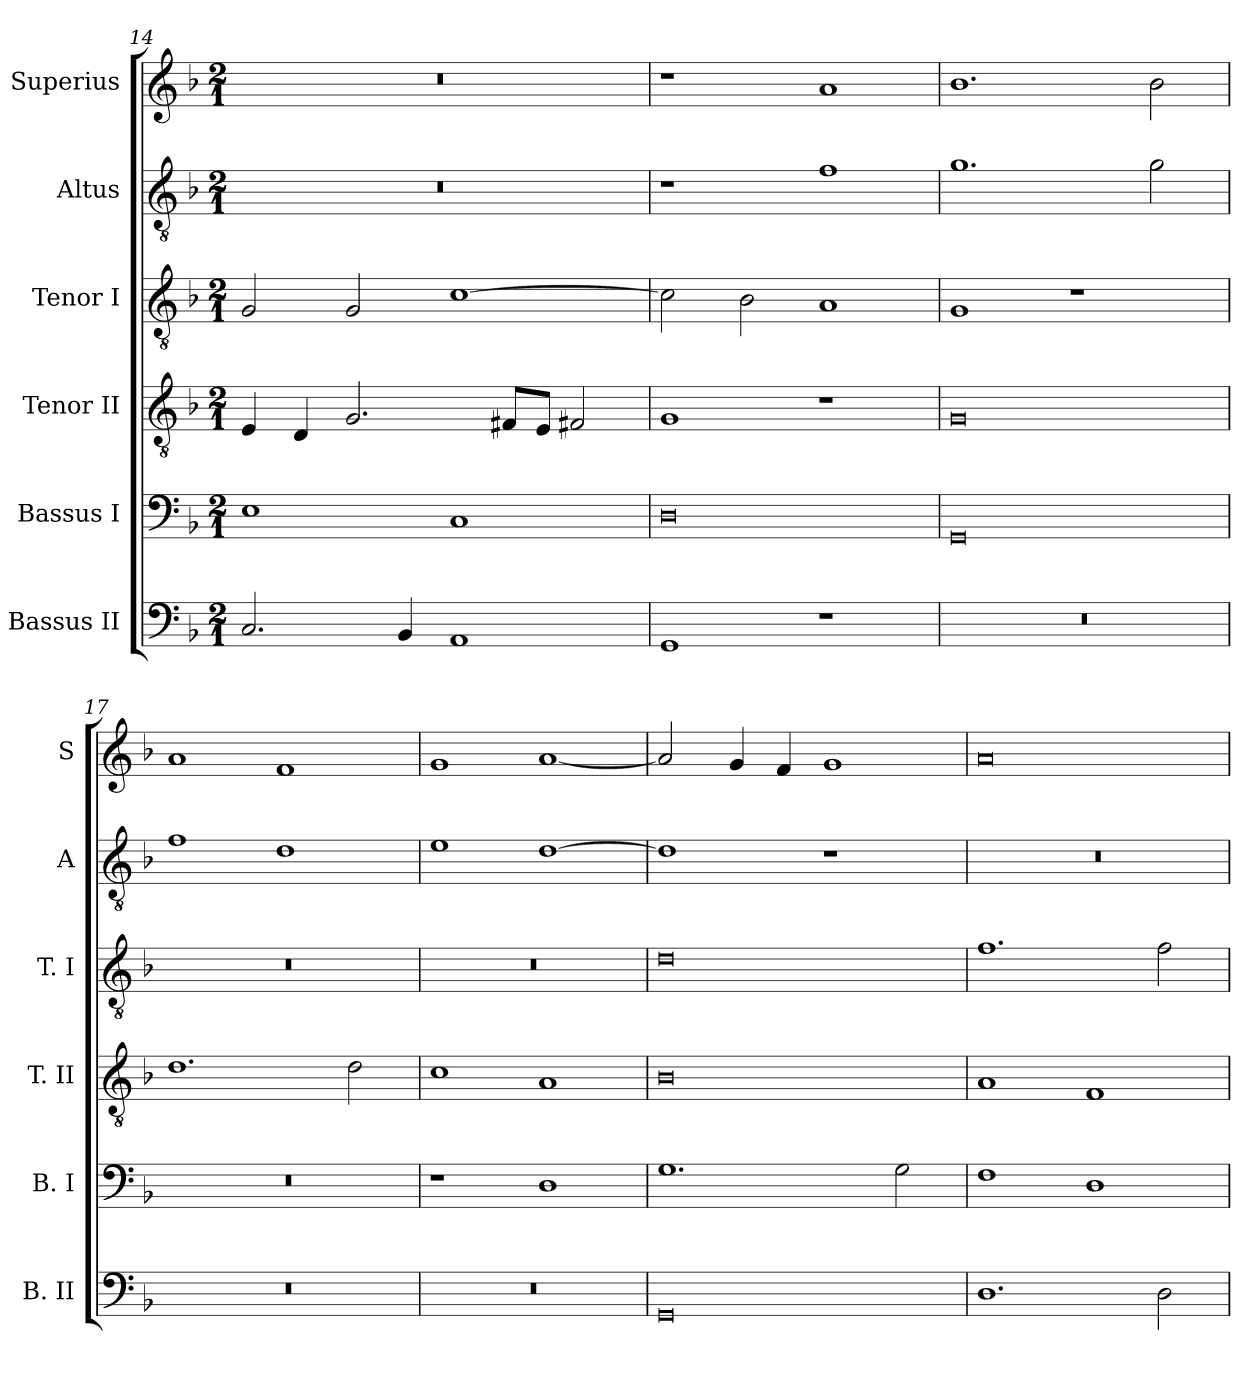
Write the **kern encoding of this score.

**kern	**kern	**kern	**kern	**kern	**kern
*part6	*part5	*part4	*part3	*part2	*part1
*staff6	*staff5	*staff4	*staff3	*staff2	*staff1
*I"Bassus II	*I"Bassus I	*I"Tenor II	*I"Tenor I	*I"Altus	*I"Superius
*I'B. II	*I'B. I	*I'T. II	*I'T. I	*I'A	*I'S
*clefF4	*clefF4	*clefGv2	*clefGv2	*clefGv2	*clefG2
*k[b-]	*k[b-]	*k[b-]	*k[b-]	*k[b-]	*k[b-]
*F:	*F:	*F:	*F:	*F:	*F:
*M2/1	*M2/1	*M2/1	*M2/1	*M2/1	*M2/1
=14	=14	=14	=14	=14	=14
2.C	1E	4E	2G	0r	0r
.	.	4D	.	.	.
.	.	2.G	2G	.	.
4BB-	.	.	.	.	.
1AA	1C	.	[1c	.	.
.	.	8F#XL	.	.	.
.	.	8EJ	.	.	.
.	.	2F#X	.	.	.
=15	=15	=15	=15	=15	=15
1GG	0D	1G	2c]	1r	1r
.	.	.	2B-	.	.
1r	.	1r	1A	1f	1a
=16	=16	=16	=16	=16	=16
0r	0GG	0G	1G	1.g	1.b-
.	.	.	1r	.	.
.	.	.	.	2g	2b-
=17	=17	=17	=17	=17	=17
0r	0r	1.d	0r	1f	1a
.	.	.	.	1d	1f
.	.	2d	.	.	.
=18	=18	=18	=18	=18	=18
0r	1r	1c	0r	1e	1g
.	1D	1A	.	[1d	[1a
=19	=19	=19	=19	=19	=19
0GG	1.G	0B-	0d	1d]	2a]
.	.	.	.	.	4g
.	.	.	.	.	4f
.	.	.	.	1r	1g
.	2G	.	.	.	.
=20	=20	=20	=20	=20	=20
1.D	1F	1A	1.f	0r	0a
.	1D	1F	.	.	.
2D	.	.	2f	.	.
=	=	=	=	=	=
*-	*-	*-	*-	*-	*-
